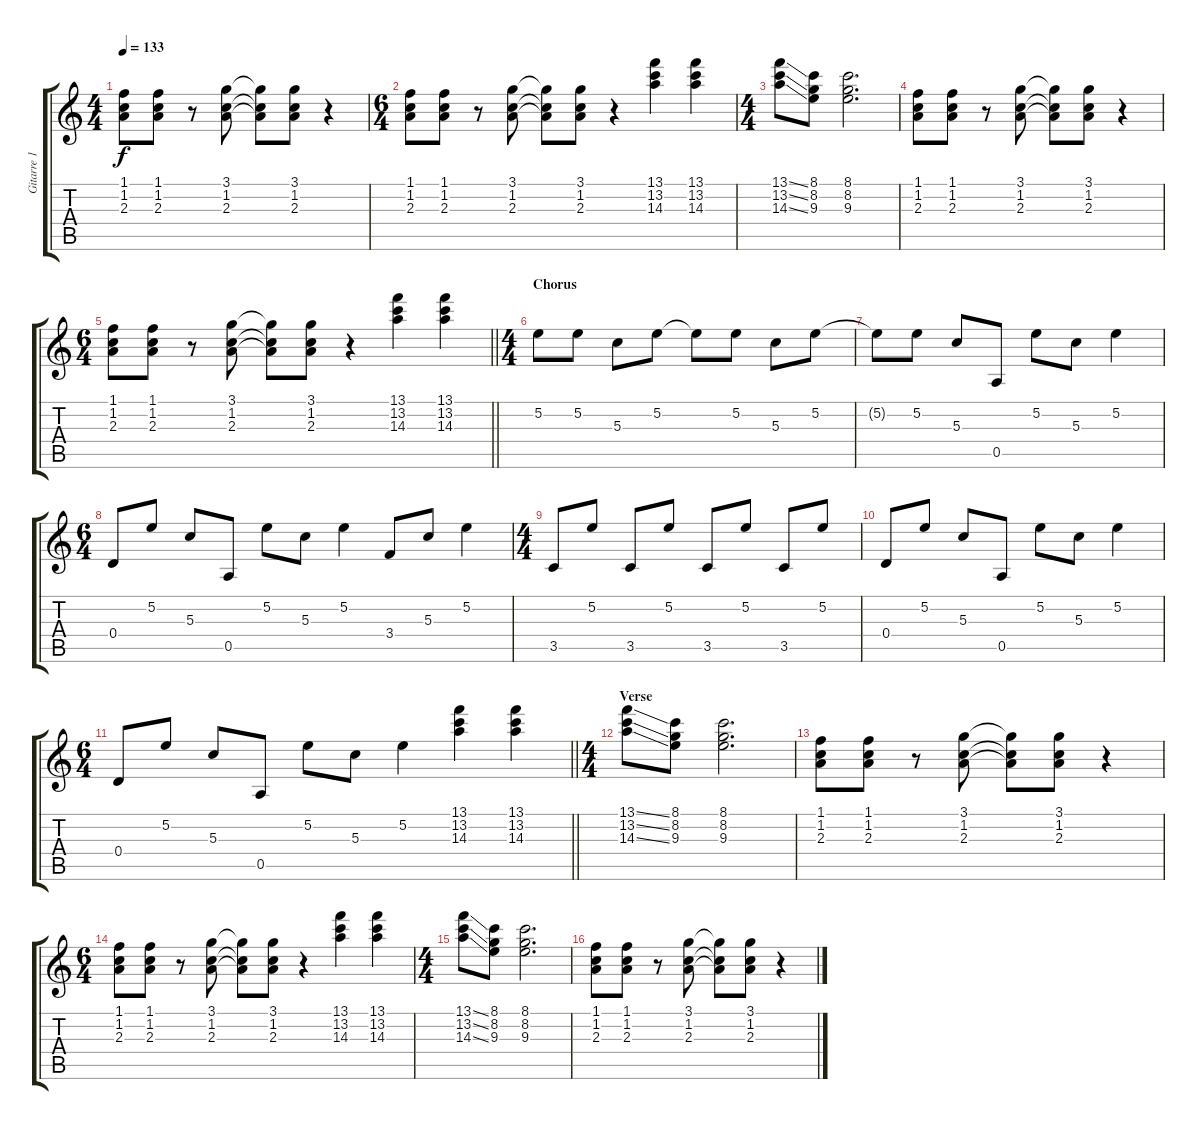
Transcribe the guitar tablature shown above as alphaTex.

\track ("Gitarre 1" "Gitarre 1") {instrument electricguitarclean}
\staff {score tabs}
\tuning (E4 B3 G3 D3 A2 E2) {hide}
\ts (4 4)
\tempo 133
\clef g2
\ks c
(1.1 1.2 2.3).8{dy f} (1.1 1.2 2.3).8 r.8 (3.1 1.2 2.3).8 (3.1{t} 1.2{t} 2.3{t}).8 (3.1 1.2 2.3).8 r.4 |
\ts (6 4)
(1.1 1.2 2.3).8 (1.1 1.2 2.3).8 r.8 (3.1 1.2 2.3).8 (3.1{t} 1.2{t} 2.3{t}).8 (3.1 1.2 2.3).8 r.4 (13.1 13.2 14.3).4 (13.1 13.2 14.3).4 |
\ts (4 4)
(13.1{ss} 13.2{ss} 14.3{ss}).8 (8.1 8.2 9.3).8 (8.1 8.2 9.3).2{d} |
(1.1 1.2 2.3).8 (1.1 1.2 2.3).8 r.8 (3.1 1.2 2.3).8 (3.1{t} 1.2{t} 2.3{t}).8 (3.1 1.2 2.3).8 r.4 |
\ts (6 4)
\barLineRight lightlight
(1.1 1.2 2.3).8 (1.1 1.2 2.3).8 r.8 (3.1 1.2 2.3).8 (3.1{t} 1.2{t} 2.3{t}).8 (3.1 1.2 2.3).8 r.4 (13.1 13.2 14.3).4 (13.1 13.2 14.3).4 |
\ts (4 4)
\section ("" "Chorus")
5.2.8 5.2.8 5.3.8 5.2.8 5.2{t}.8 5.2.8 5.3.8 5.2.8 |
5.2{t}.8 5.2.8 5.3.8 0.5.8 5.2.8 5.3.8 5.2.4 |
\ts (6 4)
0.4.8 5.2.8 5.3.8 0.5.8 5.2.8 5.3.8 5.2.4 3.4.8 5.3.8 5.2.4 |
\ts (4 4)
3.5.8 5.2.8 3.5.8 5.2.8 3.5.8 5.2.8 3.5.8 5.2.8 |
0.4.8 5.2.8 5.3.8 0.5.8 5.2.8 5.3.8 5.2.4 |
\ts (6 4)
\barLineRight lightlight
0.4.8 5.2.8 5.3.8 0.5.8 5.2.8 5.3.8 5.2.4 (13.1 13.2 14.3).4 (13.1 13.2 14.3).4 |
\ts (4 4)
\section ("" "Verse")
(13.1{ss} 13.2{ss} 14.3{ss}).8 (8.1 8.2 9.3).8 (8.1 8.2 9.3).2{d} |
(1.1 1.2 2.3).8 (1.1 1.2 2.3).8 r.8 (3.1 1.2 2.3).8 (3.1{t} 1.2{t} 2.3{t}).8 (3.1 1.2 2.3).8 r.4 |
\ts (6 4)
(1.1 1.2 2.3).8 (1.1 1.2 2.3).8 r.8 (3.1 1.2 2.3).8 (3.1{t} 1.2{t} 2.3{t}).8 (3.1 1.2 2.3).8 r.4 (13.1 13.2 14.3).4 (13.1 13.2 14.3).4 |
\ts (4 4)
(13.1{ss} 13.2{ss} 14.3{ss}).8 (8.1 8.2 9.3).8 (8.1 8.2 9.3).2{d} |
(1.1 1.2 2.3).8 (1.1 1.2 2.3).8 r.8 (3.1 1.2 2.3).8 (3.1{t} 1.2{t} 2.3{t}).8 (3.1 1.2 2.3).8 r.4
